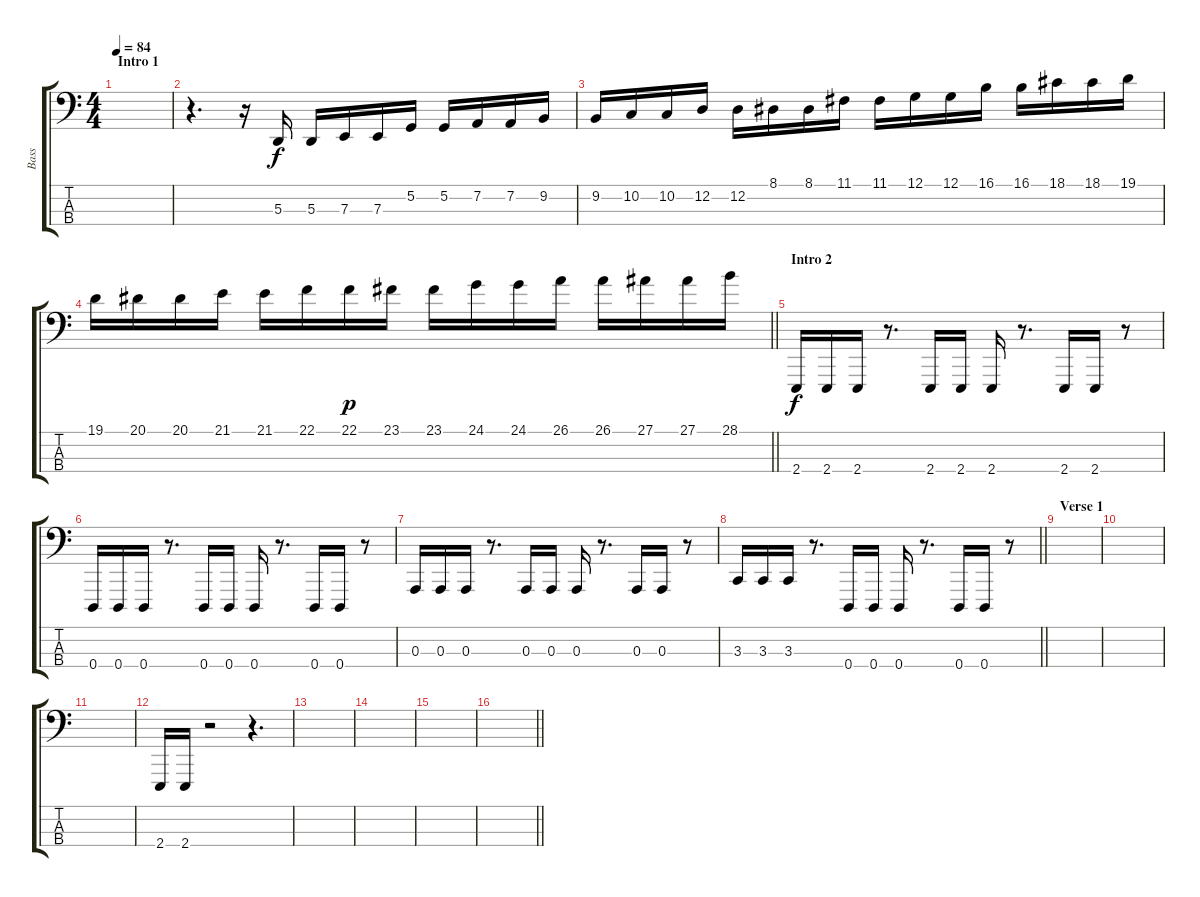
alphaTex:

\track ("Bass" "Bass") {instrument lead2sawtooth}
\staff {score tabs}
\tuning (G2 D2 A1 D1) {hide}
\ts (4 4)
\section ("" "Intro 1")
\tempo 84
\clef f4
\ks c
|
r.4{d instrument guitarharmonics} r.16 5.3.16 5.3.16 7.3.16 7.3.16 5.2.16 5.2.16 7.2.16 7.2.16 9.2.16 |
9.2.16 10.2.16 10.2.16 12.2.16 12.2.16 8.1.16 8.1.16 11.1.16 11.1.16 12.1.16 12.1.16 16.1.16 16.1.16 18.1.16 18.1.16 19.1.16 |
\barLineRight lightlight
19.1.16 20.1.16 20.1.16 21.1.16 21.1.16 22.1.16 22.1.16{dy p} 23.1.16 23.1.16 24.1.16 24.1.16 26.1.16 26.1.16 27.1.16 27.1.16 28.1.16 |
\section ("" "Intro 2")
2.4.16{dy f instrument lead2sawtooth} 2.4.16 2.4.16 r.8{d} 2.4.16 2.4.16 2.4.16 r.8{d} 2.4.16 2.4.16 r.8 |
0.4.16 0.4.16 0.4.16 r.8{d} 0.4.16 0.4.16 0.4.16 r.8{d} 0.4.16 0.4.16 r.8 |
0.3.16 0.3.16 0.3.16 r.8{d} 0.3.16 0.3.16 0.3.16 r.8{d} 0.3.16 0.3.16 r.8 |
\barLineRight lightlight
3.3.16 3.3.16 3.3.16 r.8{d} 0.4.16 0.4.16 0.4.16 r.8{d} 0.4.16 0.4.16 r.8 |
\section ("" "Verse 1")
|
|
|
2.4.16 2.4.16 r.2 r.4{d} |
|
|
|
\barLineRight lightlight
